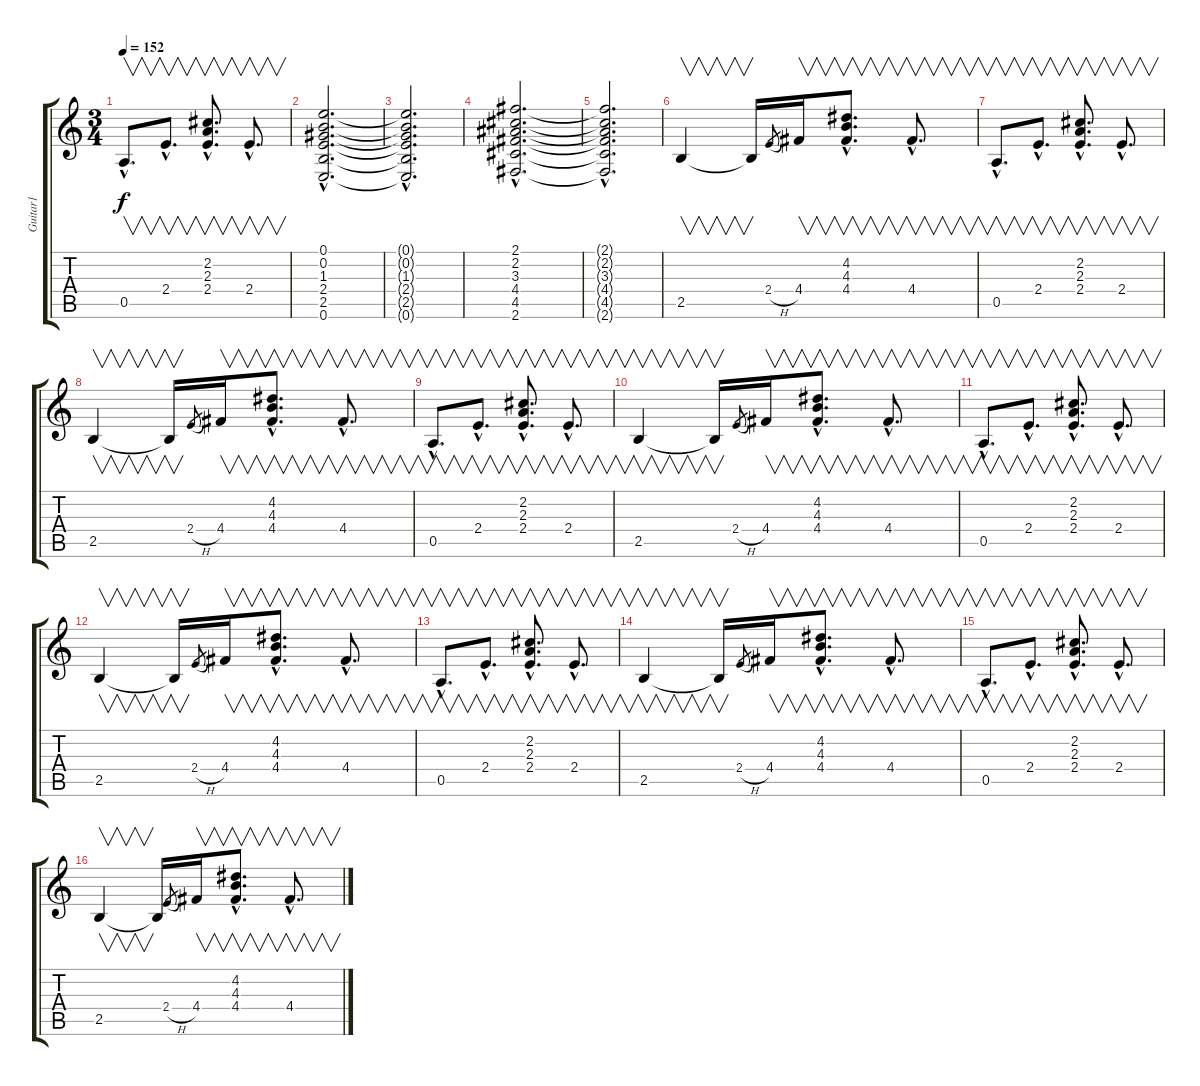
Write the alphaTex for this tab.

\track ("Guitar1" "Guitar1") {instrument electricbasspick}
\staff {score tabs}
\tuning (E4 B3 G3 D3 A2 E2) {hide}
\ts (3 4)
\tempo 152
\clef g2
\ks c
0.5{hac}.8{v d dy f} 2.4{hac}.8{v d} (2.2{hac} 2.3{hac} 2.4{hac}).8{v d} 2.4{hac}.8{v d} |
(0.1{hac} 0.2{hac} 1.3{hac} 2.4{hac} 2.5{hac} 0.6{hac}).2{d} |
(0.1{hac t} 0.2{hac t} 1.3{hac t} 2.4{hac t} 2.5{hac t} 0.6{hac t}).2{d} |
(2.1{hac} 2.2{hac} 3.3{hac} 4.4{hac} 4.5{hac} 2.6{hac}).2{d} |
(2.1{hac t} 2.2{hac t} 3.3{hac t} 4.4{hac t} 4.5{hac t} 2.6{hac t}).2{d} |
2.5.4{v} 2.5{t}.16{v} 2.4{h}.8{gr} 4.4.16{v} (4.2{hac} 4.3{hac} 4.4{hac}).8{v d} 4.4{hac}.8{v d} |
0.5{hac}.8{v d} 2.4{hac}.8{v d} (2.2{hac} 2.3{hac} 2.4{hac}).8{v d} 2.4{hac}.8{v d} |
2.5.4{v} 2.5{t}.16{v} 2.4{h}.8{gr} 4.4.16{v} (4.2{hac} 4.3{hac} 4.4{hac}).8{v d} 4.4{hac}.8{v d} |
0.5{hac}.8{v d} 2.4{hac}.8{v d} (2.2{hac} 2.3{hac} 2.4{hac}).8{v d} 2.4{hac}.8{v d} |
2.5.4{v} 2.5{t}.16{v} 2.4{h}.8{gr} 4.4.16{v} (4.2{hac} 4.3{hac} 4.4{hac}).8{v d} 4.4{hac}.8{v d} |
0.5{hac}.8{v d} 2.4{hac}.8{v d} (2.2{hac} 2.3{hac} 2.4{hac}).8{v d} 2.4{hac}.8{v d} |
2.5.4{v} 2.5{t}.16{v} 2.4{h}.8{gr} 4.4.16{v} (4.2{hac} 4.3{hac} 4.4{hac}).8{v d} 4.4{hac}.8{v d} |
0.5{hac}.8{v d} 2.4{hac}.8{v d} (2.2{hac} 2.3{hac} 2.4{hac}).8{v d} 2.4{hac}.8{v d} |
2.5.4{v} 2.5{t}.16{v} 2.4{h}.8{gr} 4.4.16{v} (4.2{hac} 4.3{hac} 4.4{hac}).8{v d} 4.4{hac}.8{v d} |
0.5{hac}.8{v d} 2.4{hac}.8{v d} (2.2{hac} 2.3{hac} 2.4{hac}).8{v d} 2.4{hac}.8{v d} |
2.5.4{v} 2.5{t}.16{v} 2.4{h}.8{gr} 4.4.16{v} (4.2{hac} 4.3{hac} 4.4{hac}).8{v d} 4.4{hac}.8{v d}
